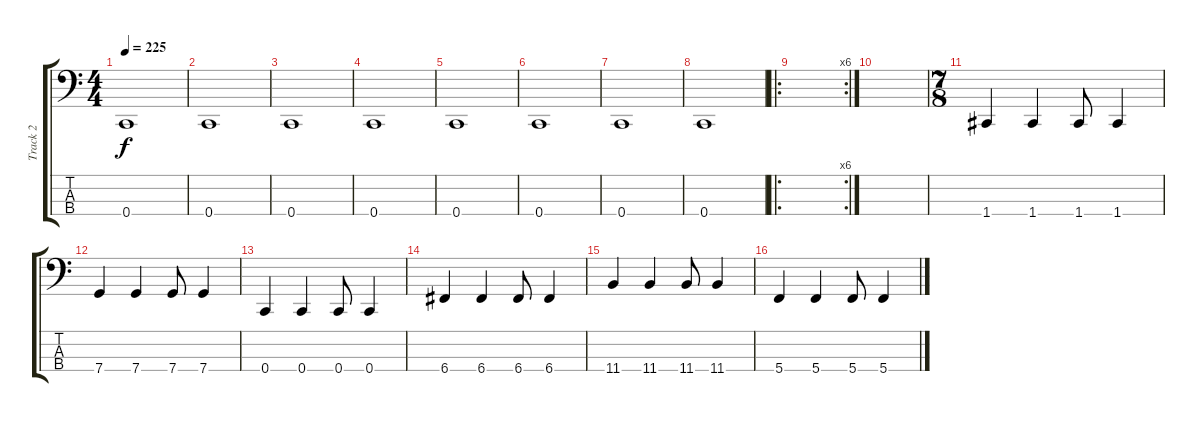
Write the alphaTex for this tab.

\track ("Track 2" "Track 2") {instrument electricbassfinger}
\staff {score tabs}
\tuning (F2 C2 G1 C1) {hide}
\ts (4 4)
\tempo 225
\clef f4
\ks c
0.4.1{dy f} |
0.4.1 |
0.4.1 |
0.4.1 |
0.4.1 |
0.4.1 |
0.4.1 |
0.4.1 |
\ro
\rc 6
|
|
\ts (7 8)
1.4.4 1.4.4 1.4.8 1.4.4 |
7.4.4 7.4.4 7.4.8 7.4.4 |
0.4.4 0.4.4 0.4.8 0.4.4 |
6.4.4 6.4.4 6.4.8 6.4.4 |
11.4.4 11.4.4 11.4.8 11.4.4 |
5.4.4 5.4.4 5.4.8 5.4.4
